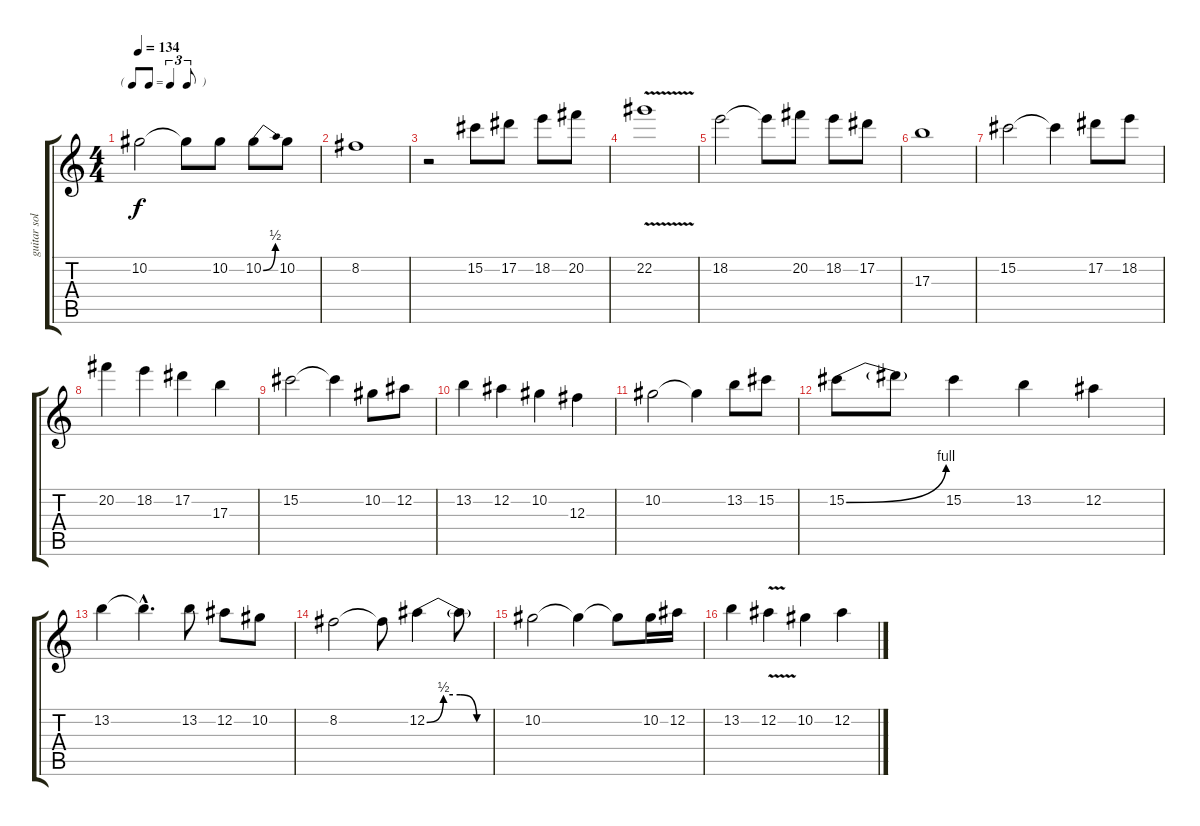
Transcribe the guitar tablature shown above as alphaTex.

\track ("guitar solo" "guitar sol") {instrument overdrivenguitar}
\staff {score tabs}
\tuning (Eb4 Bb3 Gb3 Db3 Ab2 Eb2) {hide}
\ts (4 4)
\tf triplet8th
\tempo 134
\clef g2
\ks c
10.2.2{dy f} 10.2{t}.8 10.2.8 10.2{be (bend 0 0 60 2)}.8 10.2.8 |
8.2.1 |
r.2 15.2.8 17.2.8 18.2.8 20.2.8 |
22.2{v}.1 |
18.2.2 18.2{t}.8 20.2.8 18.2.8 17.2.8 |
17.3.1 |
15.2.2 15.2{t}.4 17.2.8 18.2.8 |
20.2.4 18.2.4 17.2.4 17.3.4 |
15.2.2 15.2{t}.4 10.2.8 12.2.8 |
13.2.4 12.2.4 10.2.4 12.3.4 |
10.2.2 10.2{t}.4 13.2.8 15.2.8 |
15.2{be (bend 0 0 60 4)}.8 15.2{t}.8 15.2.4 13.2.4 12.2.4 |
13.2.4 13.2{hac t}.4{d} 13.2.8 12.2.8 10.2.8 |
8.2.2 8.2{t}.8 12.2{be (custom 0 0 15 2 30 2 45 0 60 0)}.4 12.2{t}.8 |
10.2.2 10.2{t}.4 10.2{t}.8 10.2.16 12.2.16 |
13.2.4 12.2{v}.4 10.2.4 12.2.4
